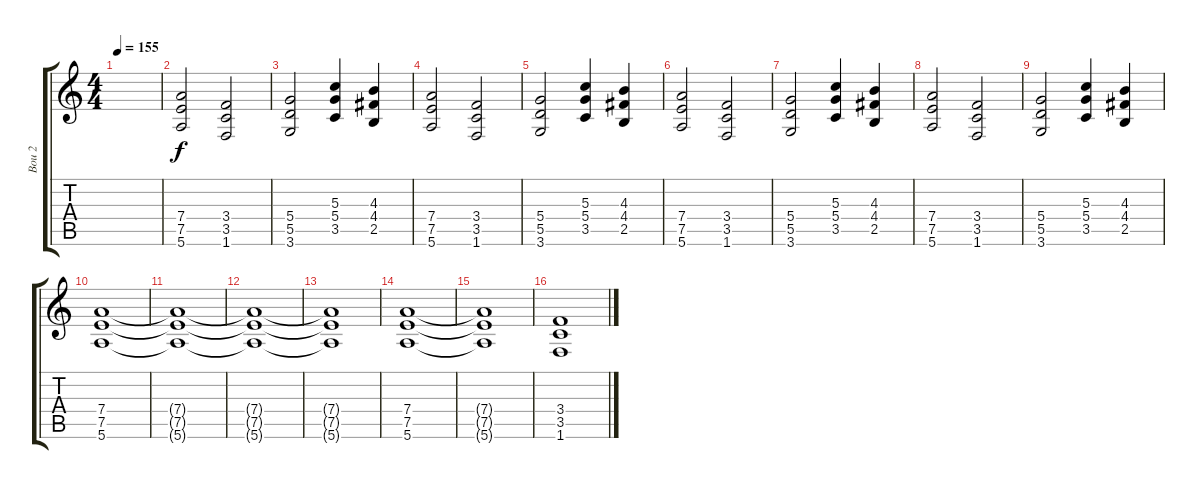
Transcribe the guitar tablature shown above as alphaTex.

\track ("Bou 2" "Bou 2") {instrument distortionguitar}
\staff {score tabs}
\tuning (E4 B3 G3 D3 A2 E2) {hide}
\ts (4 4)
\tempo 155
\clef g2
\ks c
|
(7.4 7.5 5.6).2 (3.4 3.5 1.6).2 |
(5.4 5.5 3.6).2 (5.3 5.4 3.5).4 (4.3 4.4 2.5).4 |
(7.4 7.5 5.6).2 (3.4 3.5 1.6).2 |
(5.4 5.5 3.6).2 (5.3 5.4 3.5).4 (4.3 4.4 2.5).4 |
(7.4 7.5 5.6).2 (3.4 3.5 1.6).2 |
(5.4 5.5 3.6).2 (5.3 5.4 3.5).4 (4.3 4.4 2.5).4 |
(7.4 7.5 5.6).2 (3.4 3.5 1.6).2 |
(5.4 5.5 3.6).2 (5.3 5.4 3.5).4 (4.3 4.4 2.5).4 |
(7.4 7.5 5.6).1 |
(7.4{t} 7.5{t} 5.6{t}).1 |
(7.4{t} 7.5{t} 5.6{t}).1 |
(7.4{t} 7.5{t} 5.6{t}).1 |
(7.4 7.5 5.6).1 |
(7.4{t} 7.5{t} 5.6{t}).1 |
(3.4 3.5 1.6).1
